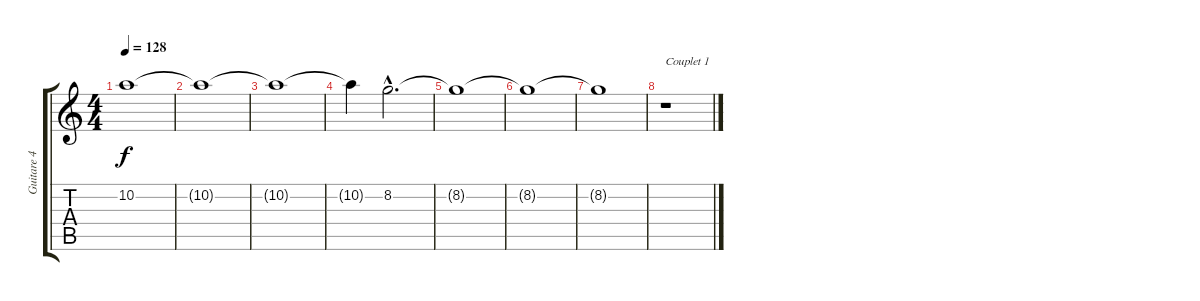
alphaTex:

\track ("Guitare 4" "Guitare 4") {instrument distortionguitar}
\staff {score tabs}
\tuning (E4 B3 G3 D3 A2 E2) {hide}
\ts (4 4)
\tempo 128
\clef g2
\ks c
10.2{t}.1{dy f} |
10.2{t}.1 |
10.2{t}.1 |
10.2{t}.4 8.2{hac}.2{d} |
8.2{t}.1 |
8.2{t}.1 |
8.2{t}.1 |
r.1{txt "Couplet 1"}
